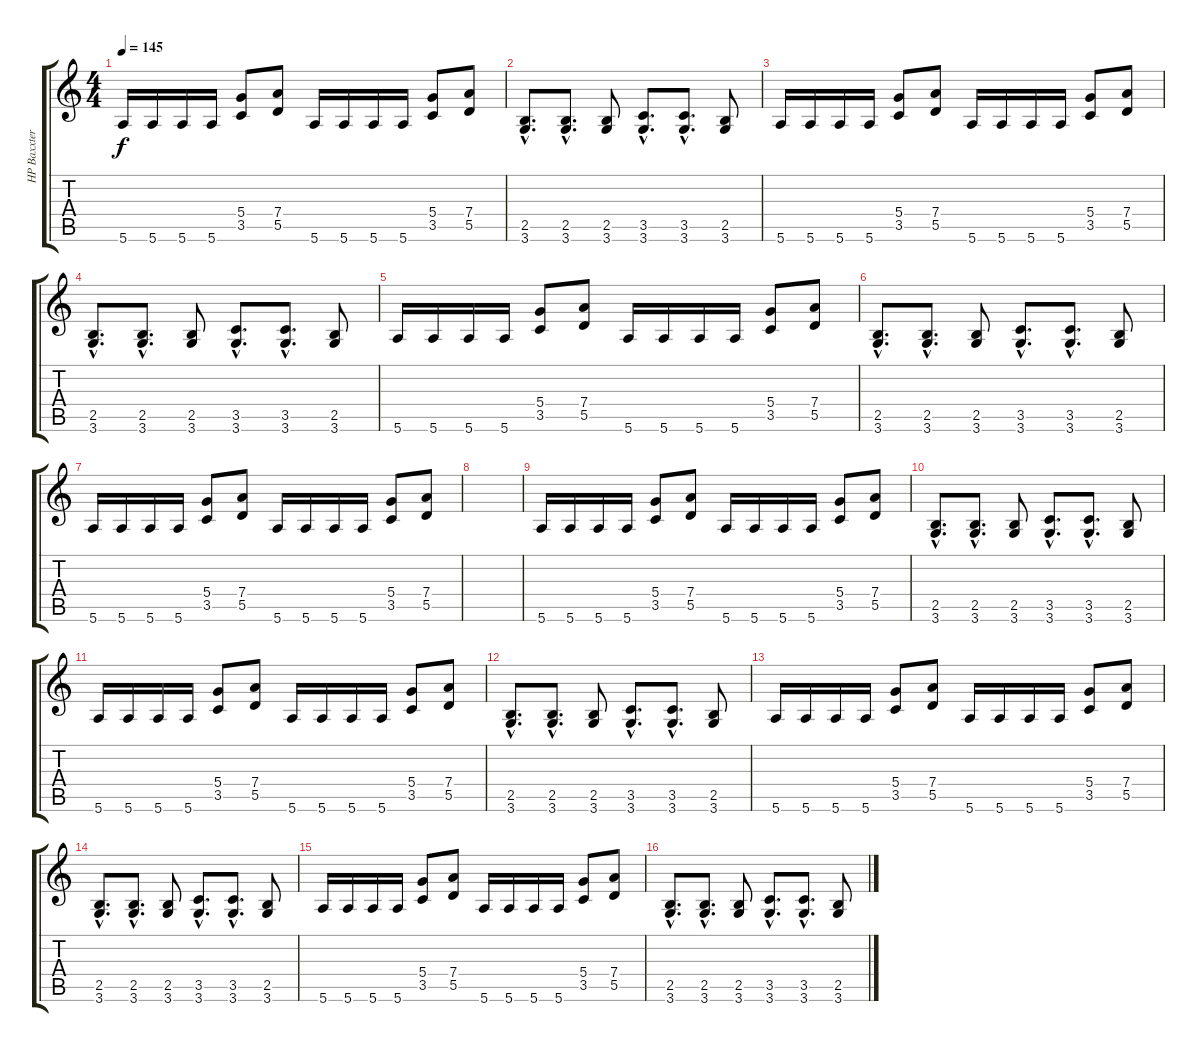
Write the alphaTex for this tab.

\track ("HP Baxxter" "HP Baxxter") {instrument distortionguitar}
\staff {score tabs}
\tuning (E4 B3 G3 D3 A2 E2) {hide}
\ts (4 4)
\tempo 145
\clef g2
\ks c
5.6.16{dy f instrument distortionguitar} 5.6.16 5.6.16 5.6.16 (5.4 3.5).8 (7.4 5.5).8 5.6.16 5.6.16 5.6.16 5.6.16 (5.4 3.5).8 (7.4 5.5).8 |
(2.5{hac} 3.6{hac}).8{d} (2.5{hac} 3.6{hac}).8{d} (2.5 3.6).8 (3.5{hac} 3.6{hac}).8{d} (3.5{hac} 3.6{hac}).8{d} (2.5 3.6).8 |
5.6.16 5.6.16 5.6.16 5.6.16 (5.4 3.5).8 (7.4 5.5).8 5.6.16 5.6.16 5.6.16 5.6.16 (5.4 3.5).8 (7.4 5.5).8 |
(2.5{hac} 3.6{hac}).8{d} (2.5{hac} 3.6{hac}).8{d} (2.5 3.6).8 (3.5{hac} 3.6{hac}).8{d} (3.5{hac} 3.6{hac}).8{d} (2.5 3.6).8 |
5.6.16 5.6.16 5.6.16 5.6.16 (5.4 3.5).8 (7.4 5.5).8 5.6.16 5.6.16 5.6.16 5.6.16 (5.4 3.5).8 (7.4 5.5).8 |
(2.5{hac} 3.6{hac}).8{d} (2.5{hac} 3.6{hac}).8{d} (2.5 3.6).8 (3.5{hac} 3.6{hac}).8{d} (3.5{hac} 3.6{hac}).8{d} (2.5 3.6).8 |
5.6.16 5.6.16 5.6.16 5.6.16 (5.4 3.5).8 (7.4 5.5).8 5.6.16 5.6.16 5.6.16 5.6.16 (5.4 3.5).8 (7.4 5.5).8 |
|
5.6.16 5.6.16 5.6.16 5.6.16 (5.4 3.5).8 (7.4 5.5).8 5.6.16 5.6.16 5.6.16 5.6.16 (5.4 3.5).8 (7.4 5.5).8 |
(2.5{hac} 3.6{hac}).8{d} (2.5{hac} 3.6{hac}).8{d} (2.5 3.6).8 (3.5{hac} 3.6{hac}).8{d} (3.5{hac} 3.6{hac}).8{d} (2.5 3.6).8 |
5.6.16 5.6.16 5.6.16 5.6.16 (5.4 3.5).8 (7.4 5.5).8 5.6.16 5.6.16 5.6.16 5.6.16 (5.4 3.5).8 (7.4 5.5).8 |
(2.5{hac} 3.6{hac}).8{d} (2.5{hac} 3.6{hac}).8{d} (2.5 3.6).8 (3.5{hac} 3.6{hac}).8{d} (3.5{hac} 3.6{hac}).8{d} (2.5 3.6).8 |
5.6.16 5.6.16 5.6.16 5.6.16 (5.4 3.5).8 (7.4 5.5).8 5.6.16 5.6.16 5.6.16 5.6.16 (5.4 3.5).8 (7.4 5.5).8 |
(2.5{hac} 3.6{hac}).8{d} (2.5{hac} 3.6{hac}).8{d} (2.5 3.6).8 (3.5{hac} 3.6{hac}).8{d} (3.5{hac} 3.6{hac}).8{d} (2.5 3.6).8 |
5.6.16 5.6.16 5.6.16 5.6.16 (5.4 3.5).8 (7.4 5.5).8 5.6.16 5.6.16 5.6.16 5.6.16 (5.4 3.5).8 (7.4 5.5).8 |
(2.5{hac} 3.6{hac}).8{d} (2.5{hac} 3.6{hac}).8{d} (2.5 3.6).8 (3.5{hac} 3.6{hac}).8{d} (3.5{hac} 3.6{hac}).8{d} (2.5 3.6).8
